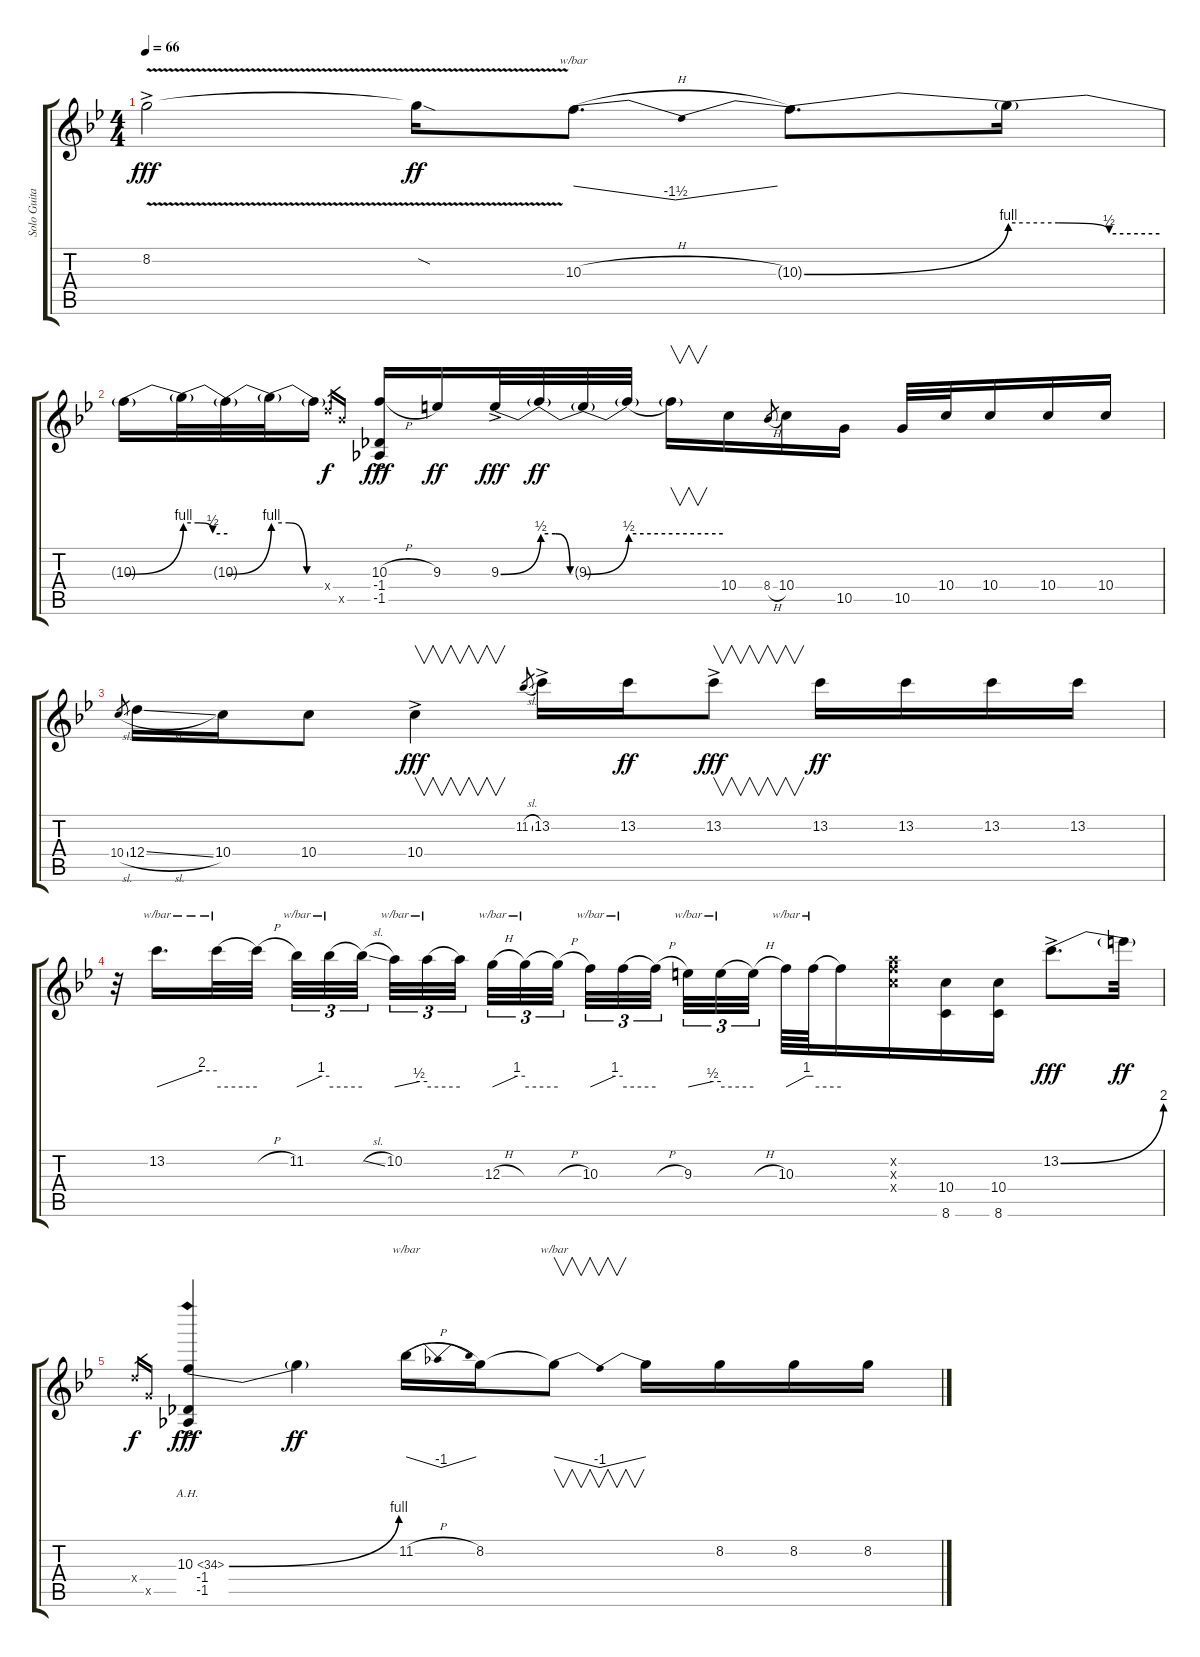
\track ("Solo Guitar" "Solo Guita") {instrument distortionguitar}
\staff {score tabs}
\tuning (E4 B3 G3 D3 A2 E2) {hide}
\ts (4 4)
\tempo 66
\clef g2
\ks bb
8.2{v ac}.2{dy fff} 8.2{sod t}.16{dy ff} 10.3{h}.8{d tbe (dip default 0 0 30 -6 60 0)} 10.3{be (bend 0 0 60 4) t}.8{d} 10.3{be (custom 0 4 20 4 40 2 60 2) t}.16 |
10.3{be (bend 0 0 60 4) t}.16 10.3{be (custom 0 4 20 4 40 2 60 2) t}.32 10.3{be (bend 0 0 60 4) t}.32 10.3{be (custom 0 4 20 4 40 0 60 0) t}.32 10.3{t}.16{d} 12.4{x}.16{gr dy f} 13.5{x}.16{gr} (10.3{h ac} -1.4 -1.5).16{dy fff} 9.3.16{dy ff} 9.3{be (bend 0 0 60 2) ac}.32{dy fff} 9.3{be (custom 0 2 20 2 40 0 60 0) t}.32{dy ff} 9.3{be (bend 0 0 60 2) t}.32 9.3{be (hold 0 2 60 2) t}.32 9.3{t}.16{v} 10.4.16 8.4{h}.8{gr} 10.4.16 10.5.16 10.5.32 10.4.32 10.4.16 10.4.16 10.4.16 |
10.4{sl}.8{gr} 12.4{sl}.16 10.4.16 10.4.8 10.4{ac}.4{v dy fff} 11.2{sl}.8{gr} 13.2{ac}.16 13.2.16{dy ff} 13.2{ac}.8{v dy fff} 13.2.16{dy ff} 13.2.16 13.2.16 13.2.16 |
r.32 13.2.16{d tbe (custom default 0 0 45 8 60 8)} 13.2{t}.32{tbe (hold default 0 0 60 0)} 13.2{h t}.32{beam splitsecondary} 11.2.32{tu (3 2) tbe (custom default 0 0 45 4 60 4)} 11.2{t}.32{tu (3 2) tbe (hold default 0 0 60 0)} 11.2{sl t}.32{tu (3 2)} 10.2.32{tu (3 2) tbe (custom default 0 0 45 2 60 2)} 10.2{t}.32{tu (3 2) tbe (hold default 0 0 60 0)} 10.2{t}.32{tu (3 2) beam splitsecondary} 12.3{h}.32{tu (3 2) tbe (custom default 0 0 45 4 60 4)} 12.3{t}.32{tu (3 2) tbe (hold default 0 0 60 0)} 12.3{h t}.32{tu (3 2) beam splitsecondary} 10.3.32{tu (3 2) tbe (custom default 0 0 45 4 60 4)} 10.3{t}.32{tu (3 2) tbe (hold default 0 0 60 0)} 10.3{h t}.32{tu (3 2) beam splitsecondary} 9.3.32{tu (3 2) tbe (custom default 0 0 45 2 60 2)} 9.3{t}.32{tu (3 2) tbe (hold default 0 0 60 0)} 9.3{h t}.32{tu (3 2)} 10.3.64{tbe (custom default 0 0 45 4 60 4)} 10.3{t}.64{tbe (hold default 0 0 60 0)} 10.3{t}.16 (10.2{x} 10.3{x} 10.4{x}).16 (10.4 8.6).16 (10.4 8.6).16 13.2{be (bend 0 0 60 8) ac}.8{d dy fff} 13.2{t}.32{dy ff} |
12.4{x}.16{gr dy f} 10.5{x}.16{gr} (10.3{be (bend 0 0 60 4) ah 24 ac} -1.4 -1.5).4{dy fff} 10.3{t}.4{dy ff} 11.2{h}.16{tbe (dip default 0 0 30 -4 60 0)} 8.2.16 8.2{t}.8{v tbe (dip default 0 0 30 -4 60 0)} 8.2{t}.16 8.2.16 8.2.16 8.2.16
